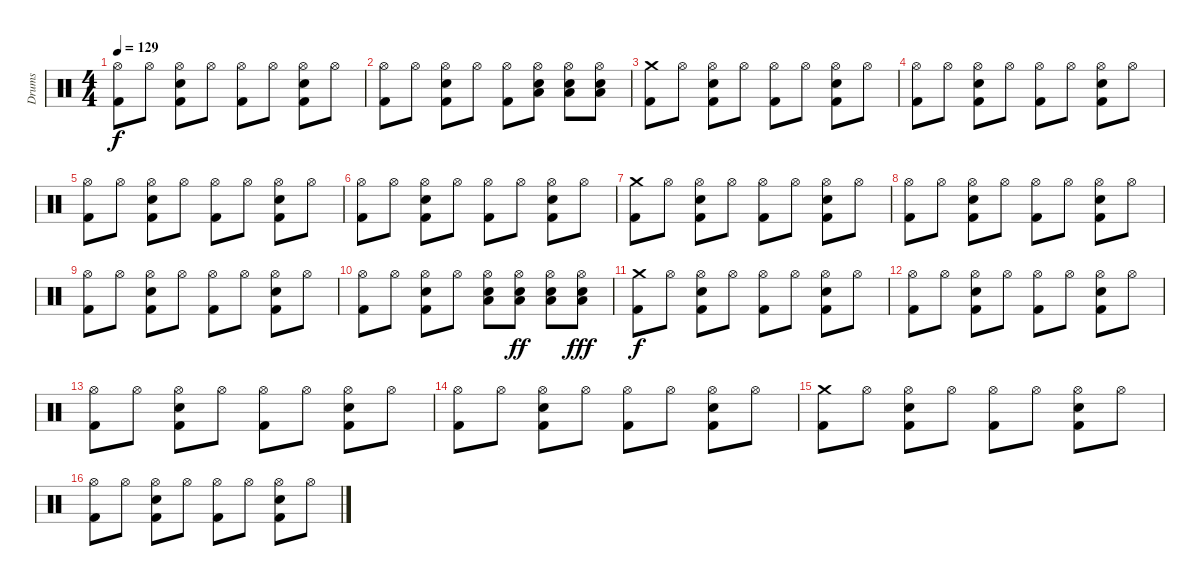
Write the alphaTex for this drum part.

\track ("Drums" "Drums") {instrument percussion}
\staff {score}
\articulation defaults
\ts (4 4)
\tempo 129
\clef neutral
\ks c
("Hi-Hat (open)" "Kick (hit) 2").8{dy f} "Hi-Hat (open)".8 ("Hi-Hat (open)" "Electric Snare (hit)" "Kick (hit) 2").8 "Hi-Hat (open)".8 ("Hi-Hat (open)" "Kick (hit) 2").8 "Hi-Hat (open)".8 ("Hi-Hat (open)" "Electric Snare (hit)" "Kick (hit) 2").8 "Hi-Hat (open)".8 |
("Hi-Hat (open)" "Kick (hit) 2").8 "Hi-Hat (open)".8 ("Hi-Hat (open)" "Electric Snare (hit)" "Kick (hit) 2").8 "Hi-Hat (open)".8 ("Hi-Hat (open)" "Kick (hit) 2").8 ("Hi-Hat (open)" "Electric Snare (hit)" "Low Floor Tom (hit)").8 ("Hi-Hat (open)" "Electric Snare (hit)" "Low Floor Tom (hit)").8 ("Hi-Hat (open)" "Electric Snare (hit)" "Low Floor Tom (hit)").8 |
("Crash medium (hit)" "Kick (hit) 2").8 "Hi-Hat (open)".8 ("Hi-Hat (open)" "Electric Snare (hit)" "Kick (hit) 2").8 "Hi-Hat (open)".8 ("Hi-Hat (open)" "Kick (hit) 2").8 "Hi-Hat (open)".8 ("Hi-Hat (open)" "Electric Snare (hit)" "Kick (hit) 2").8 "Hi-Hat (open)".8 |
("Hi-Hat (open)" "Kick (hit) 2").8 "Hi-Hat (open)".8 ("Hi-Hat (open)" "Electric Snare (hit)" "Kick (hit) 2").8 "Hi-Hat (open)".8 ("Hi-Hat (open)" "Kick (hit) 2").8 "Hi-Hat (open)".8 ("Hi-Hat (open)" "Electric Snare (hit)" "Kick (hit) 2").8 "Hi-Hat (open)".8 |
("Hi-Hat (open)" "Kick (hit) 2").8 "Hi-Hat (open)".8 ("Hi-Hat (open)" "Electric Snare (hit)" "Kick (hit) 2").8 "Hi-Hat (open)".8 ("Hi-Hat (open)" "Kick (hit) 2").8 "Hi-Hat (open)".8 ("Hi-Hat (open)" "Electric Snare (hit)" "Kick (hit) 2").8 "Hi-Hat (open)".8 |
("Hi-Hat (open)" "Kick (hit) 2").8 "Hi-Hat (open)".8 ("Hi-Hat (open)" "Electric Snare (hit)" "Kick (hit) 2").8 "Hi-Hat (open)".8 ("Hi-Hat (open)" "Kick (hit) 2").8 "Hi-Hat (open)".8 ("Hi-Hat (open)" "Electric Snare (hit)" "Kick (hit) 2").8 "Hi-Hat (open)".8 |
("Crash medium (hit)" "Kick (hit) 2").8 "Hi-Hat (open)".8 ("Hi-Hat (open)" "Electric Snare (hit)" "Kick (hit) 2").8 "Hi-Hat (open)".8 ("Hi-Hat (open)" "Kick (hit) 2").8 "Hi-Hat (open)".8 ("Hi-Hat (open)" "Electric Snare (hit)" "Kick (hit) 2").8 "Hi-Hat (open)".8 |
("Hi-Hat (open)" "Kick (hit) 2").8 "Hi-Hat (open)".8 ("Hi-Hat (open)" "Electric Snare (hit)" "Kick (hit) 2").8 "Hi-Hat (open)".8 ("Hi-Hat (open)" "Kick (hit) 2").8 "Hi-Hat (open)".8 ("Hi-Hat (open)" "Electric Snare (hit)" "Kick (hit) 2").8 "Hi-Hat (open)".8 |
("Hi-Hat (open)" "Kick (hit) 2").8 "Hi-Hat (open)".8 ("Hi-Hat (open)" "Electric Snare (hit)" "Kick (hit) 2").8 "Hi-Hat (open)".8 ("Hi-Hat (open)" "Kick (hit) 2").8 "Hi-Hat (open)".8 ("Hi-Hat (open)" "Electric Snare (hit)" "Kick (hit) 2").8 "Hi-Hat (open)".8 |
("Hi-Hat (open)" "Kick (hit) 2").8 "Hi-Hat (open)".8 ("Hi-Hat (open)" "Electric Snare (hit)" "Kick (hit) 2").8 "Hi-Hat (open)".8 ("Hi-Hat (open)" "Electric Snare (hit)" "Low Floor Tom (hit)").8 ("Hi-Hat (open)" "Electric Snare (hit)" "Low Floor Tom (hit)").8{dy ff} ("Hi-Hat (open)" "Electric Snare (hit)" "Low Floor Tom (hit)").8 ("Hi-Hat (open)" "Electric Snare (hit)" "Low Floor Tom (hit)").8{dy fff} |
("Crash medium (hit)" "Kick (hit) 2").8{dy f} "Hi-Hat (open)".8 ("Hi-Hat (open)" "Electric Snare (hit)" "Kick (hit) 2").8 "Hi-Hat (open)".8 ("Hi-Hat (open)" "Kick (hit) 2").8 "Hi-Hat (open)".8 ("Hi-Hat (open)" "Electric Snare (hit)" "Kick (hit) 2").8 "Hi-Hat (open)".8 |
("Hi-Hat (open)" "Kick (hit) 2").8 "Hi-Hat (open)".8 ("Hi-Hat (open)" "Electric Snare (hit)" "Kick (hit) 2").8 "Hi-Hat (open)".8 ("Hi-Hat (open)" "Kick (hit) 2").8 "Hi-Hat (open)".8 ("Hi-Hat (open)" "Electric Snare (hit)" "Kick (hit) 2").8 "Hi-Hat (open)".8 |
("Hi-Hat (open)" "Kick (hit) 2").8 "Hi-Hat (open)".8 ("Hi-Hat (open)" "Electric Snare (hit)" "Kick (hit) 2").8 "Hi-Hat (open)".8 ("Hi-Hat (open)" "Kick (hit) 2").8 "Hi-Hat (open)".8 ("Hi-Hat (open)" "Electric Snare (hit)" "Kick (hit) 2").8 "Hi-Hat (open)".8 |
("Hi-Hat (open)" "Kick (hit) 2").8 "Hi-Hat (open)".8 ("Hi-Hat (open)" "Electric Snare (hit)" "Kick (hit) 2").8 "Hi-Hat (open)".8 ("Hi-Hat (open)" "Kick (hit) 2").8 "Hi-Hat (open)".8 ("Hi-Hat (open)" "Electric Snare (hit)" "Kick (hit) 2").8 "Hi-Hat (open)".8 |
("Crash medium (hit)" "Kick (hit) 2").8 "Hi-Hat (open)".8 ("Hi-Hat (open)" "Electric Snare (hit)" "Kick (hit) 2").8 "Hi-Hat (open)".8 ("Hi-Hat (open)" "Kick (hit) 2").8 "Hi-Hat (open)".8 ("Hi-Hat (open)" "Electric Snare (hit)" "Kick (hit) 2").8 "Hi-Hat (open)".8 |
("Hi-Hat (open)" "Kick (hit) 2").8 "Hi-Hat (open)".8 ("Hi-Hat (open)" "Electric Snare (hit)" "Kick (hit) 2").8 "Hi-Hat (open)".8 ("Hi-Hat (open)" "Kick (hit) 2").8 "Hi-Hat (open)".8 ("Hi-Hat (open)" "Electric Snare (hit)" "Kick (hit) 2").8 "Hi-Hat (open)".8
